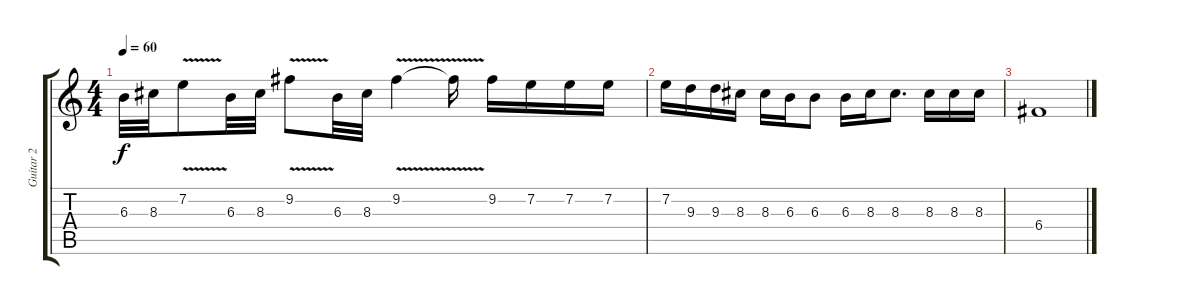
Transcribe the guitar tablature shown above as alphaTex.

\track ("Guitar 2" "Guitar 2") {instrument distortionguitar}
\staff {score tabs}
\tuning (D4 A3 F3 C3 G2 D2) {hide}
\ts (4 4)
\tempo 60
\clef g2
\ks c
6.3.32{dy f} 8.3.32 7.2{v}.8 6.3.32 8.3.32 9.2{v}.8 6.3.32 8.3.32 9.2{v}.4 9.2{t}.16 9.2.16 7.2.16 7.2.16 7.2.16 |
7.2.16 9.3.16 9.3.16 8.3.16 8.3.16 6.3.16 6.3.8 6.3.16 8.3.16 8.3.8{d} 8.3.16 8.3.16 8.3.16 |
6.4.1
